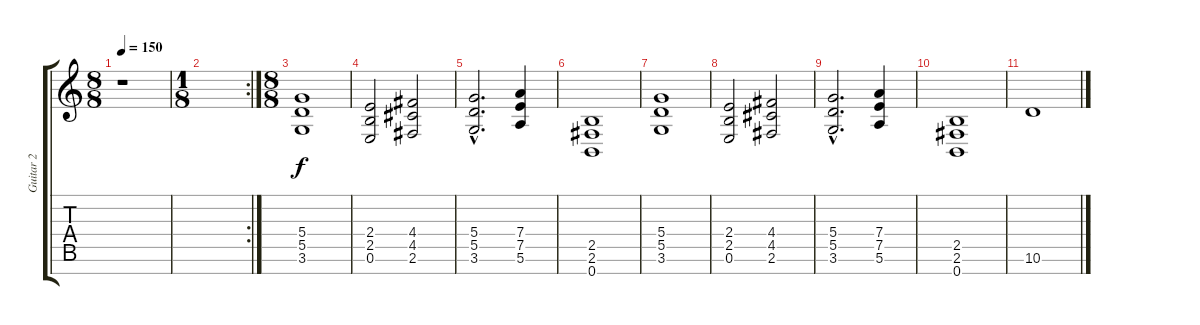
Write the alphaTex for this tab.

\track ("Guitar 2" "Guitar 2") {instrument overdrivenguitar}
\staff {score tabs}
\tuning (E4 B3 G3 D3 A2 E2 B1) {hide}
\ts (8 8)
\tempo 150
\clef g2
\ks c
r.1{dy f} |
\rc 2
\ts (1 8)
|
\ts (8 8)
(5.4 5.5 3.6).1{volume 16} |
(2.4 2.5 0.6).2 (4.4 4.5 2.6).2 |
(5.4{hac} 5.5{hac} 3.6{hac}).2{d} (7.4 7.5 5.6).4 |
(2.5 2.6 0.7).1 |
(5.4 5.5 3.6).1 |
(2.4 2.5 0.6).2 (4.4 4.5 2.6).2 |
(5.4{hac} 5.5{hac} 3.6{hac}).2{d} (7.4 7.5 5.6).4 |
(2.5 2.6 0.7).1 |
10.6.1
